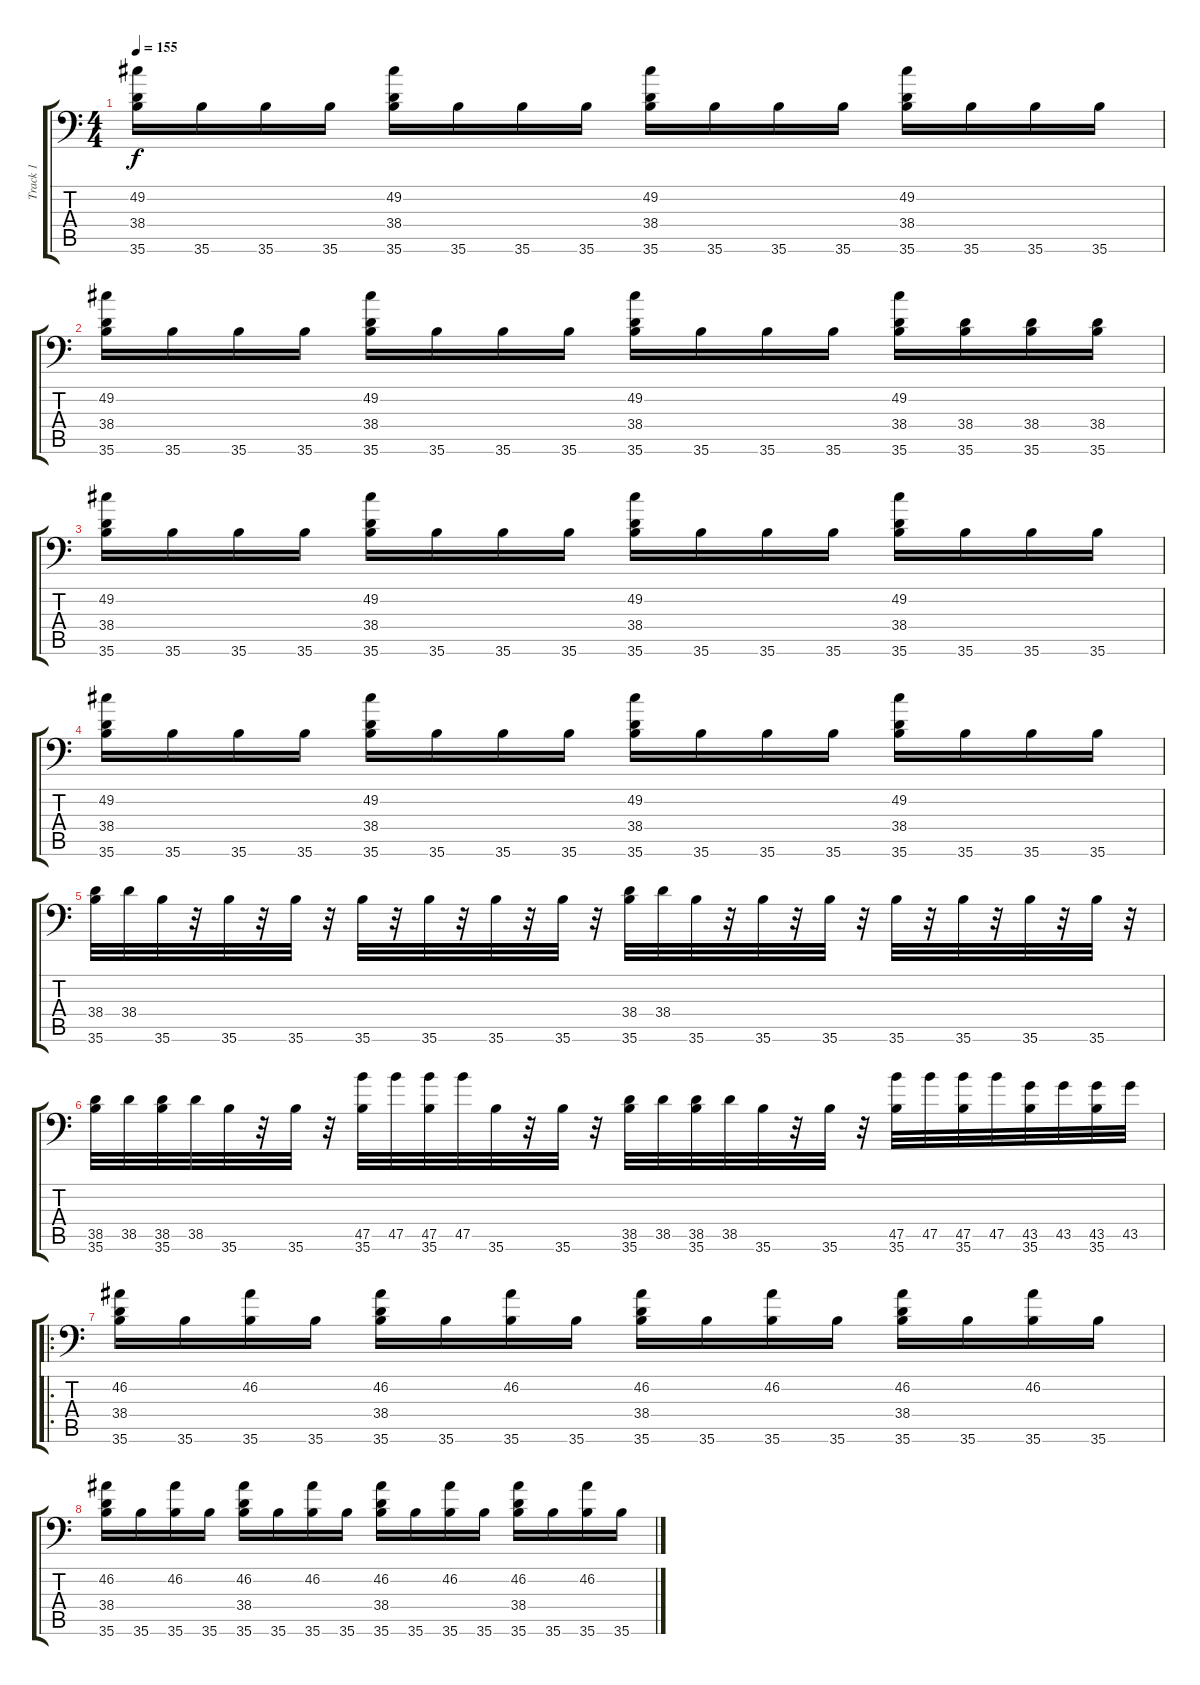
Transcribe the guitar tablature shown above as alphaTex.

\track ("Track 1" "Track 1") {instrument acousticgrandpiano}
\staff {score tabs}
\tuning (C-1 C-1 C-1 C-1 C-1 C-1) {hide}
\ts (4 4)
\tempo 155
\clef f4
\ks c
(49.2 38.4 35.6).16{dy f} 35.6.16 35.6.16 35.6.16 (49.2 38.4 35.6).16 35.6.16 35.6.16 35.6.16 (49.2 38.4 35.6).16 35.6.16 35.6.16 35.6.16 (49.2 38.4 35.6).16 35.6.16 35.6.16 35.6.16 |
(49.2 38.4 35.6).16 35.6.16 35.6.16 35.6.16 (49.2 38.4 35.6).16 35.6.16 35.6.16 35.6.16 (49.2 38.4 35.6).16 35.6.16 35.6.16 35.6.16 (49.2 38.4 35.6).16 (38.4 35.6).16 (38.4 35.6).16 (38.4 35.6).16 |
(49.2 38.4 35.6).16 35.6.16 35.6.16 35.6.16 (49.2 38.4 35.6).16 35.6.16 35.6.16 35.6.16 (49.2 38.4 35.6).16 35.6.16 35.6.16 35.6.16 (49.2 38.4 35.6).16 35.6.16 35.6.16 35.6.16 |
(49.2 38.4 35.6).16 35.6.16 35.6.16 35.6.16 (49.2 38.4 35.6).16 35.6.16 35.6.16 35.6.16 (49.2 38.4 35.6).16 35.6.16 35.6.16 35.6.16 (49.2 38.4 35.6).16 35.6.16 35.6.16 35.6.16 |
(38.4 35.6).32 38.4.32 35.6.32 r.32 35.6.32 r.32 35.6.32 r.32 35.6.32 r.32 35.6.32 r.32 35.6.32 r.32 35.6.32 r.32 (38.4 35.6).32 38.4.32 35.6.32 r.32 35.6.32 r.32 35.6.32 r.32 35.6.32 r.32 35.6.32 r.32 35.6.32 r.32 35.6.32 r.32 |
(38.5 35.6).32 38.5.32 (38.5 35.6).32 38.5.32 35.6.32 r.32 35.6.32 r.32 (47.5 35.6).32 47.5.32 (47.5 35.6).32 47.5.32 35.6.32 r.32 35.6.32 r.32 (38.5 35.6).32 38.5.32 (38.5 35.6).32 38.5.32 35.6.32 r.32 35.6.32 r.32 (47.5 35.6).32 47.5.32 (47.5 35.6).32 47.5.32 (43.5 35.6).32 43.5.32 (43.5 35.6).32 43.5.32 |
\ro
(46.2 38.4 35.6).16 35.6.16 (46.2 35.6).16 35.6.16 (46.2 38.4 35.6).16 35.6.16 (46.2 35.6).16 35.6.16 (46.2 38.4 35.6).16 35.6.16 (46.2 35.6).16 35.6.16 (46.2 38.4 35.6).16 35.6.16 (46.2 35.6).16 35.6.16 |
(46.2 38.4 35.6).16 35.6.16 (46.2 35.6).16 35.6.16 (46.2 38.4 35.6).16 35.6.16 (46.2 35.6).16 35.6.16 (46.2 38.4 35.6).16 35.6.16 (46.2 35.6).16 35.6.16 (46.2 38.4 35.6).16 35.6.16 (46.2 35.6).16 35.6.16
